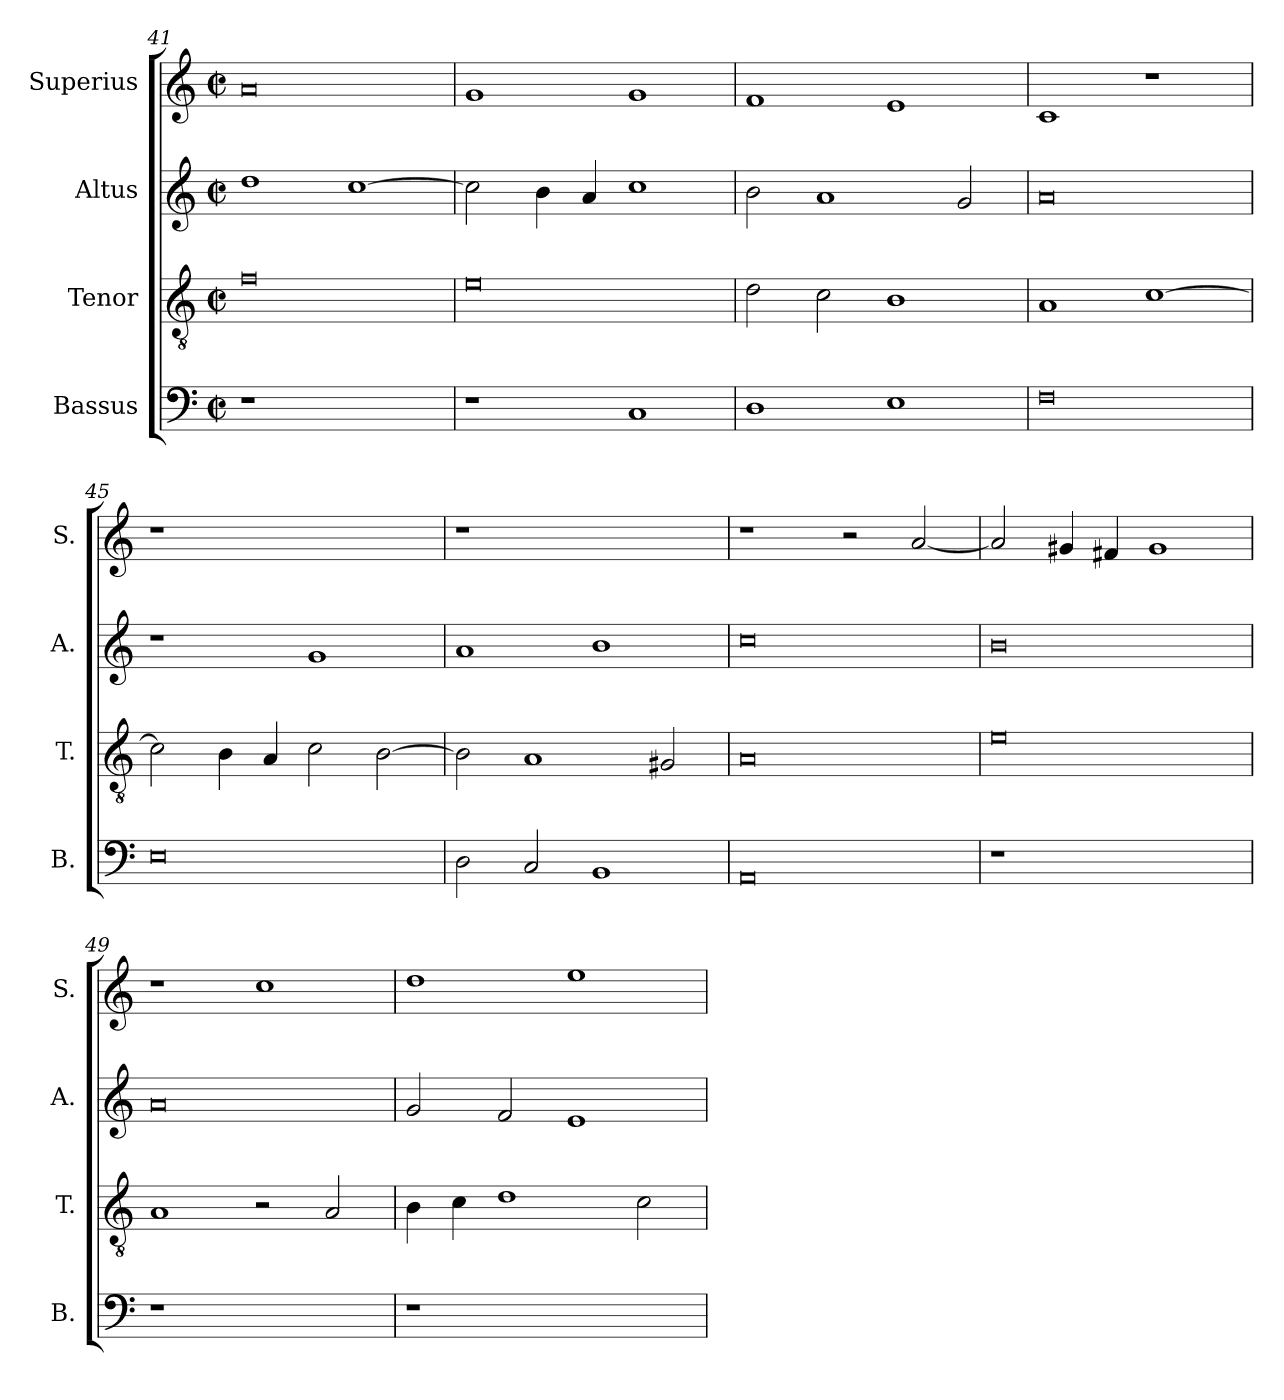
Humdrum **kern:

**kern	**kern	**kern	**kern
*part4	*part3	*part2	*part1
*staff4	*staff3	*staff2	*staff1
*I"Bassus	*I"Tenor	*I"Altus	*I"Superius
*I'B.	*I'T.	*I'A.	*I'S.
*clefF4	*clefGv2	*clefG2	*clefG2
*	*ITrd7c12	*	*
*k[]	*k[]	*k[]	*k[]
*C:	*C:	*C:	*C:
*M2/2	*M2/2	*M2/2	*M2/2
*met(c|)	*met(c|)	*met(c|)	*met(c|)
=41	=41	=41	=41
!LO:N:vis=1	!	!	!
1r	0Fi	1ddi	0ai
1ryy	.	[>1cci	.
=42	=42	=42	=42
1r	0Ei	2cci\]	1gi
.	.	4bi\	.
.	.	4ai/	.
1Ci	.	1cci	1gi
=43	=43	=43	=43
1Di	2Di\	2bi\	1fi
.	2Ci\	1ai	.
1Ei	1BBi	.	1ei
.	.	2gi/	.
=44	=44	=44	=44
0Fi	1AAi	0ai	1ci
.	[>1Ci	.	1r
!!LO:LB:g=z
=45	=45	=45	=45
!	!	!	!LO:N:vis=1
0Ei	2Ci\]	1r	1r
.	4BBi\	.	.
.	4AAi/	.	.
.	2Ci\	1gi	1ryy
.	[>2BBi\	.	.
=46	=46	=46	=46
!	!	!	!LO:N:vis=1
2Di\	2BBi\]	1ai	1r
2Ci/	1AAi	.	.
1BBi	.	1bi	1ryy
.	2GG#Xi/	.	.
=47	=47	=47	=47
0AAi	0AAi	0cci	1r
.	.	.	2r
.	.	.	[<2ai/
=48	=48	=48	=48
!LO:N:vis=1	!	!	!
1r	0Ei	0bi	2ai/]
.	.	.	4g#Xi/
.	.	.	4f#Xi/
1ryy	.	.	1g#i
=49	=49	=49	=49
!LO:N:vis=1	!	!	!
1r	1AAi	0ai	1r
1ryy	2r	.	1cci
.	2AAi/	.	.
=50	=50	=50	=50
!LO:N:vis=1	!	!	!
1r	4BBi\	2gi/	1ddi
.	4Ci\	.	.
.	1Di	2fi/	.
1ryy	.	1ei	1eei
.	2Ci\	.	.
=	=	=	=
*-	*-	*-	*-
